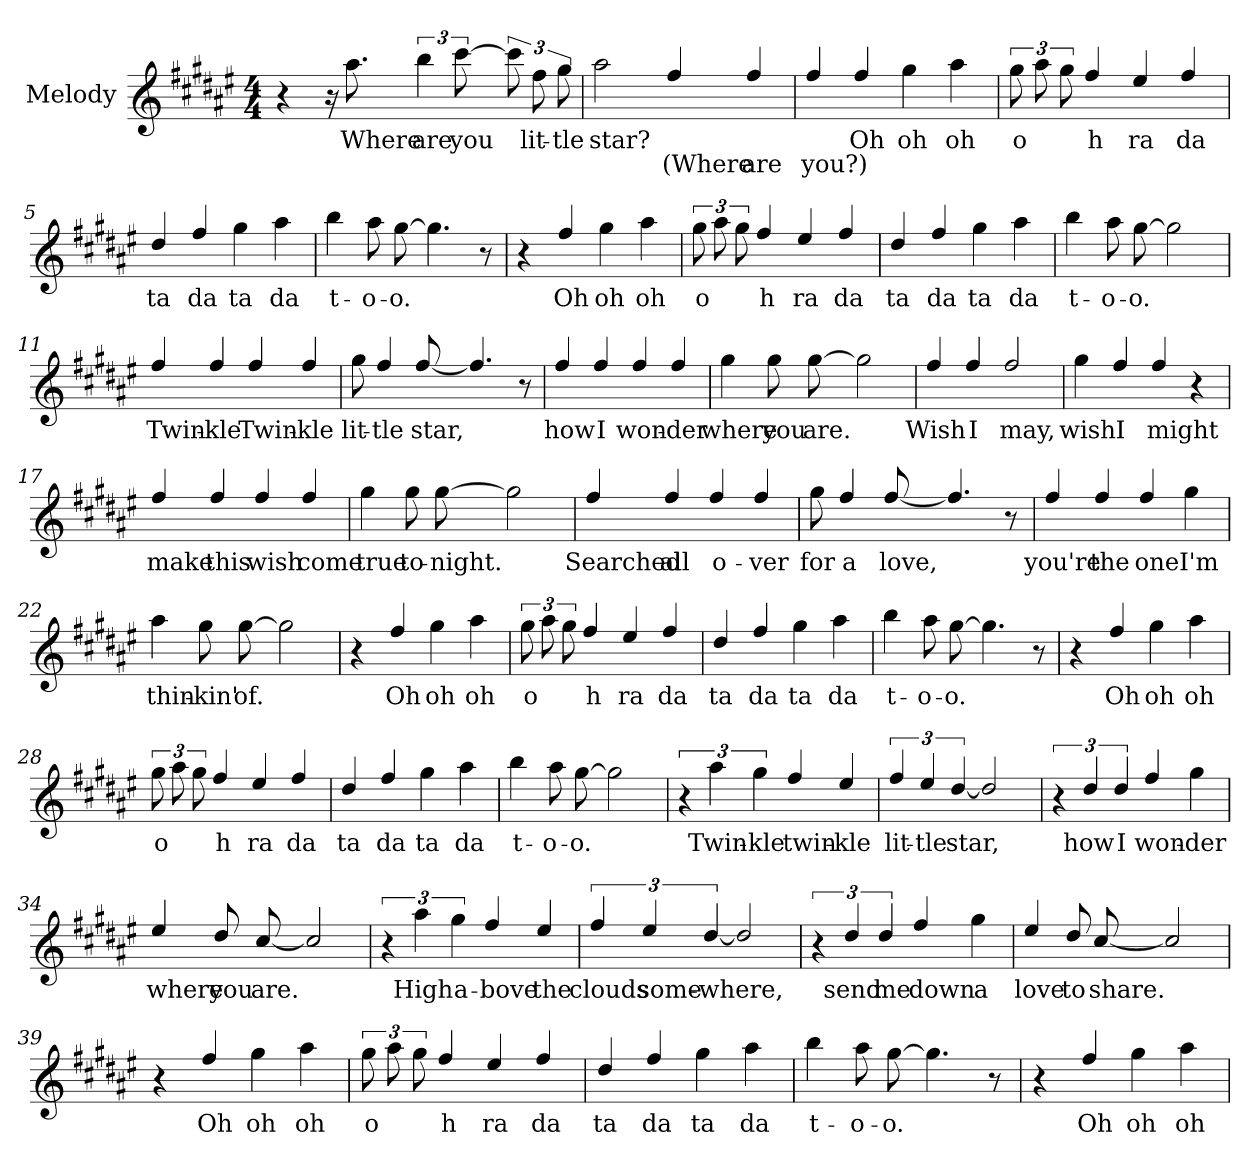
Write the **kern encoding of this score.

**kern	**text	**text
*part1	*part1	*part1
*staff1	*staff1	*staff1
*I"Melody	*	*
*I'Melody	*	*
*clefG2	*	*
*ITrd5c9	*	*
*k[f#c#g#]	*	*
*M4/4	*	*
=1	=1	=1
4r	.	.
16r	.	.
8.cc#\	Where	.
6dd\	are	.
[>12ee\	you	.
12ee\L]	.	.
12a\	lit-	.
12b\	tle	.
=2	=2	=2
2cc#\	star?	.
4a/	.	(Where
4a/	.	are
=3	=3	=3
4a/	.	you?)
4a/	Oh	.
4b\	oh	.
4cc#\	oh	.
!!LO:LB:g=z
=4	=4	=4
12b\L	o-	.
12cc#\	-	.
12b\	-	.
4a/	h	.
4g#/	ra	.
4a/	da	.
=5	=5	=5
4f#/	ta	.
4a/	da	.
4b\	ta	.
4cc#\	da	.
=6	=6	=6
4dd\	t-	.
8cc#\L	o-	.
[>8b\	o.	.
4.b\]	.	.
8r	.	.
=7	=7	=7
4r	.	.
4a/	Oh	.
4b\	oh	.
4cc#\	oh	.
!!LO:LB:g=z
=8	=8	=8
12b\L	o-	.
12cc#\	-	.
12b\	-	.
4a/	h	.
4g#/	ra	.
4a/	da	.
=9	=9	=9
4f#/	ta	.
4a/	da	.
4b\	ta	.
4cc#\	da	.
=10	=10	=10
4dd\	t-	.
8cc#\L	o-	.
[>8b\	o.	.
2b\]	.	.
=11	=11	=11
4a/	Twin-	.
4a/	kle	.
4a/	Twin-	.
4a/	kle	.
!!LO:LB:g=z
=12	=12	=12
8b\	lit-	.
4a/	tle	.
[<8a/	star,	.
4.a/]	.	.
8r	.	.
=13	=13	=13
4a/	how	.
4a/	I	.
4a/	won-	.
4a/	der	.
=14	=14	=14
4b\	where	.
8b\L	you	.
[>8b\	are.	.
2b\]	.	.
=15	=15	=15
4a/	Wish	.
4a/	I	.
2a/	may,	.
!!LO:LB:g=z
=16	=16	=16
4b\	wish	.
4a/	I	.
4a/	might	.
4r	.	.
=17	=17	=17
4a/	make	.
4a/	this	.
4a/	wish	.
4a/	come	.
=18	=18	=18
4b\	true	.
8b\L	to-	.
[>8b\	night.	.
2b\]	.	.
!!LO:LB:g=z
=19	=19	=19
4a/	Searched	.
4a/	all	.
4a/	o-	.
4a/	ver	.
=20	=20	=20
8b\	for	.
4a/	a	.
[<8a/	love,	.
4.a/]	.	.
8r	.	.
=21	=21	=21
4a/	you're	.
4a/	the	.
4a/	one	.
4b\	I'm	.
!!LO:PB:g=z
=22	=22	=22
4cc#\	thin-	.
8b\L	kin'	.
[>8b\	of.	.
2b\]	.	.
=23	=23	=23
4r	.	.
4a/	Oh	.
4b\	oh	.
4cc#\	oh	.
=24	=24	=24
12b\L	o-	.
12cc#\	-	.
12b\	-	.
4a/	h	.
4g#/	ra	.
4a/	da	.
=25	=25	=25
4f#/	ta	.
4a/	da	.
4b\	ta	.
4cc#\	da	.
!!LO:LB:g=z
=26	=26	=26
4dd\	t-	.
8cc#\L	o-	.
[>8b\	o.	.
4.b\]	.	.
8r	.	.
=27	=27	=27
4r	.	.
4a/	Oh	.
4b\	oh	.
4cc#\	oh	.
=28	=28	=28
12b\L	o-	.
12cc#\	-	.
12b\	-	.
4a/	h	.
4g#/	ra	.
4a/	da	.
=29	=29	=29
4f#/	ta	.
4a/	da	.
4b\	ta	.
4cc#\	da	.
!!LO:LB:g=z
=30	=30	=30
4dd\	t-	.
8cc#\L	o-	.
[>8b\	o.	.
2b\]	.	.
=31	=31	=31
6r	.	.
6cc#\	Twin-	.
6b\	kle	.
4a/	twin-	.
4g#/	kle	.
=32	=32	=32
6a/	lit-	.
6g#/	tle	.
[<6f#/	star,	.
2f#/]	.	.
=33	=33	=33
6r	.	.
6f#/	how	.
6f#/	I	.
4a/	won-	.
4b\	der	.
!!LO:LB:g=z
=34	=34	=34
4g#/	where	.
8f#/L	you	.
[<8e/	are.	.
2e/]	.	.
=35	=35	=35
6r	.	.
6cc#\	High	.
6b\	a-	.
4a/	bove	.
4g#/	the	.
=36	=36	=36
6a/	clouds	.
6g#/	some-	.
[<6f#/	where,	.
2f#/]	.	.
!!LO:LB:g=z
=37	=37	=37
6r	.	.
6f#/	send	.
6f#/	me	.
4a/	down	.
4b\	a	.
=38	=38	=38
4g#/	love	.
8f#/L	to	.
[<8e/	share.	.
2e/]	.	.
=39	=39	=39
4r	.	.
4a/	Oh	.
4b\	oh	.
4cc#\	oh	.
=40	=40	=40
12b\L	o-	.
12cc#\	-	.
12b\	-	.
4a/	h	.
4g#/	ra	.
4a/	da	.
!!LO:LB:g=z
=41	=41	=41
4f#/	ta	.
4a/	da	.
4b\	ta	.
4cc#\	da	.
=42	=42	=42
4dd\	t-	.
8cc#\L	o-	.
[>8b\	o.	.
4.b\]	.	.
8r	.	.
=43	=43	=43
4r	.	.
4a/	Oh	.
4b\	oh	.
4cc#\	oh	.
=	=	=
*-	*-	*-
